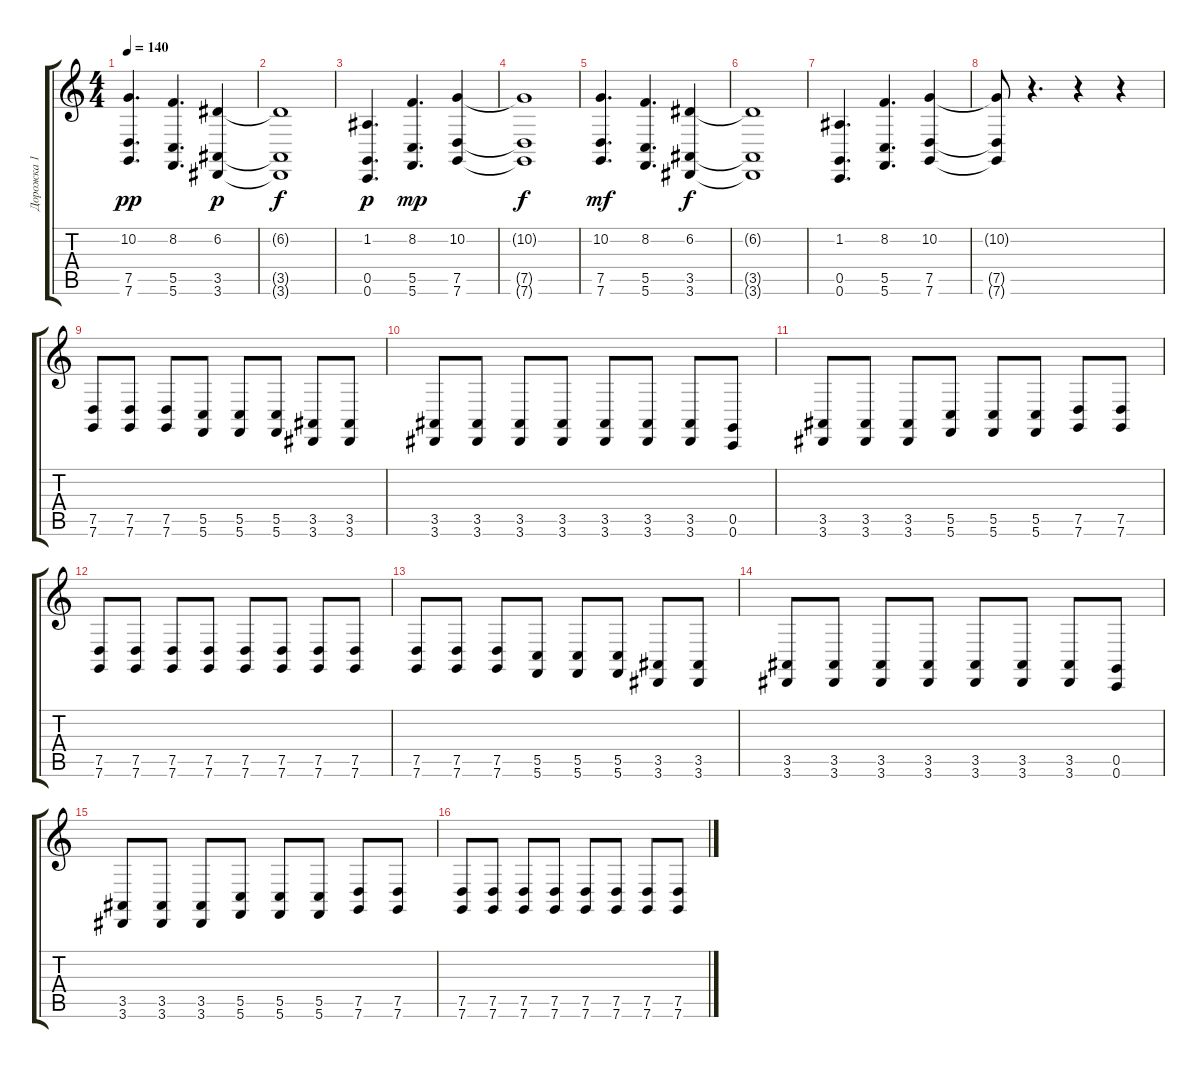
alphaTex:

\track ("Дорожка 1" "Дорожка 1") {instrument lead2sawtooth}
\staff {score tabs}
\tuning (D4 A3 F3 C3 G2 C2) {hide}
\ts (4 4)
\tempo 140
\clef g2
\ks c
(10.2 7.5 7.6).4{d dy pp} (8.2 5.5 5.6).4{d} (6.2 3.5 3.6).4{dy p} |
(6.2{t} 3.5{t} 3.6{t}).1{dy f} |
(1.2 0.5 0.6).4{d dy p} (8.2 5.5 5.6).4{d dy mp} (10.2 7.5 7.6).4 |
(10.2{t} 7.5{t} 7.6{t}).1{dy f} |
(10.2 7.5 7.6).4{d dy mf} (8.2 5.5 5.6).4{d} (6.2 3.5 3.6).4{dy f} |
(6.2{t} 3.5{t} 3.6{t}).1 |
(1.2 0.5 0.6).4{d} (8.2 5.5 5.6).4{d} (10.2 7.5 7.6).4 |
(10.2{t} 7.5{t} 7.6{t}).8 r.4{d} r.4 r.4 |
(7.5 7.6).8{instrument distortionguitar} (7.5 7.6).8 (7.5 7.6).8 (5.5 5.6).8 (5.5 5.6).8 (5.5 5.6).8 (3.5 3.6).8 (3.5 3.6).8 |
(3.5 3.6).8 (3.5 3.6).8 (3.5 3.6).8 (3.5 3.6).8 (3.5 3.6).8 (3.5 3.6).8 (3.5 3.6).8 (0.5 0.6).8 |
(3.5 3.6).8 (3.5 3.6).8 (3.5 3.6).8 (5.5 5.6).8 (5.5 5.6).8 (5.5 5.6).8 (7.5 7.6).8 (7.5 7.6).8 |
(7.5 7.6).8 (7.5 7.6).8 (7.5 7.6).8 (7.5 7.6).8 (7.5 7.6).8 (7.5 7.6).8 (7.5 7.6).8 (7.5 7.6).8 |
(7.5 7.6).8 (7.5 7.6).8 (7.5 7.6).8 (5.5 5.6).8 (5.5 5.6).8 (5.5 5.6).8 (3.5 3.6).8 (3.5 3.6).8 |
(3.5 3.6).8 (3.5 3.6).8 (3.5 3.6).8 (3.5 3.6).8 (3.5 3.6).8 (3.5 3.6).8 (3.5 3.6).8 (0.5 0.6).8 |
(3.5 3.6).8 (3.5 3.6).8 (3.5 3.6).8 (5.5 5.6).8 (5.5 5.6).8 (5.5 5.6).8 (7.5 7.6).8 (7.5 7.6).8 |
(7.5 7.6).8 (7.5 7.6).8 (7.5 7.6).8 (7.5 7.6).8 (7.5 7.6).8 (7.5 7.6).8 (7.5 7.6).8 (7.5 7.6).8
